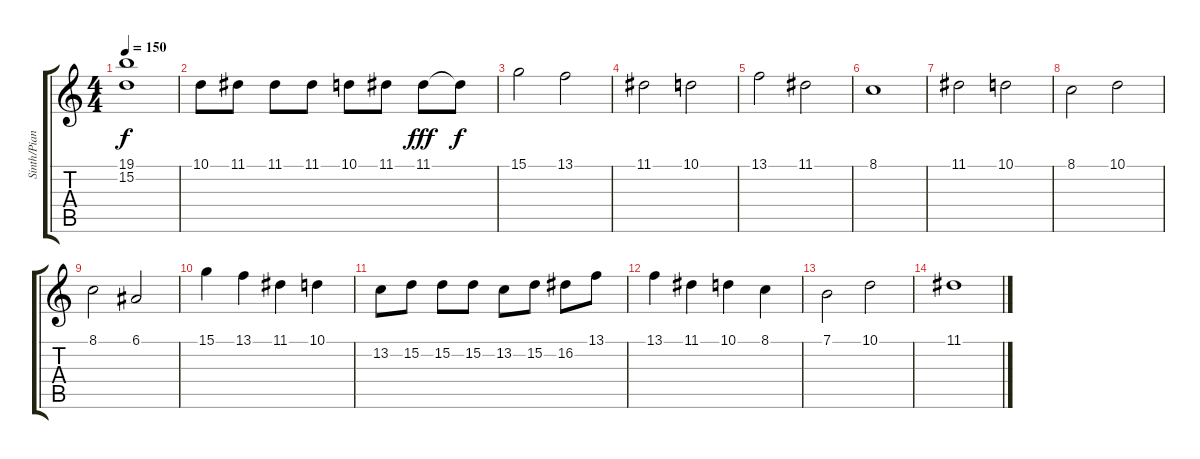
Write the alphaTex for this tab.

\track ("Sinth/Piano" "Sinth/Pian") {instrument stringensemble1}
\staff {score tabs}
\tuning (E4 B3 G3 D3 A2 E2) {hide}
\ts (4 4)
\tempo 150
\clef g2
\ks c
(19.1 15.2).1{dy f} |
10.1.8{instrument stringensemble1} 11.1.8 11.1.8 11.1.8 10.1.8 11.1.8 11.1.8{dy fff} 11.1{t}.8{dy f} |
15.1.2 13.1.2 |
11.1.2 10.1.2 |
13.1.2 11.1.2 |
8.1.1 |
11.1.2 10.1.2 |
8.1.2 10.1.2 |
8.1.2 6.1.2 |
15.1.4 13.1.4 11.1.4 10.1.4 |
13.2.8 15.2.8 15.2.8 15.2.8 13.2.8 15.2.8 16.2.8 13.1.8 |
13.1.4 11.1.4 10.1.4 8.1.4 |
7.1.2 10.1.2 |
11.1.1
